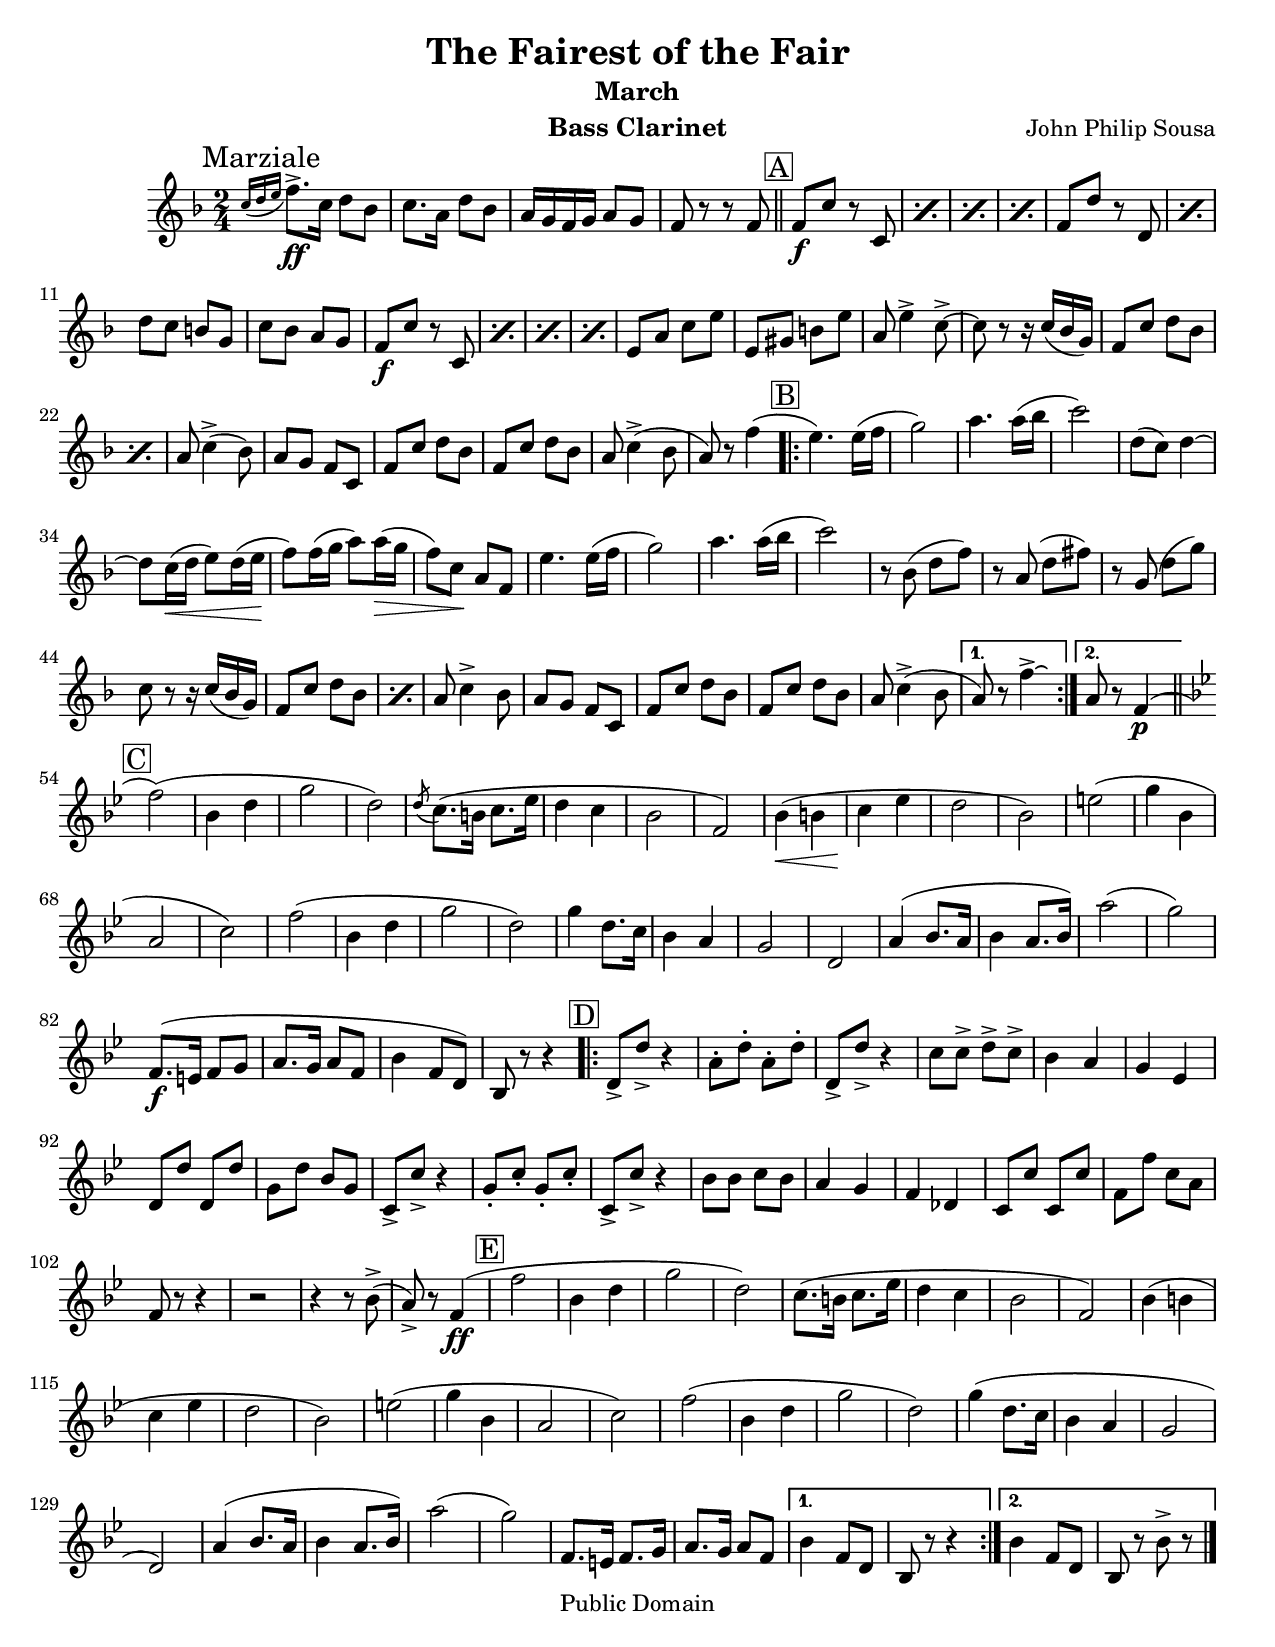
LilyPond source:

\version "2.16.2"
\include "JPSFotF.ly"

\paper {
  #(set-paper-size "letter")
}

\header {
  instrument = "Bass Clarinet"
}

\score {
  \new Staff { 
    \set Staff.midiInstrument = "clarinet" 
    \override Score.RehearsalMark #'break-align-symbol = #'time-signature
    \mark "Marziale"
    <<
      \rehearsalMarks
      \bassClarinet
    >>
  }
  
  \layout {}
  \midi {
    \tempo 4 = 120
  }
}

